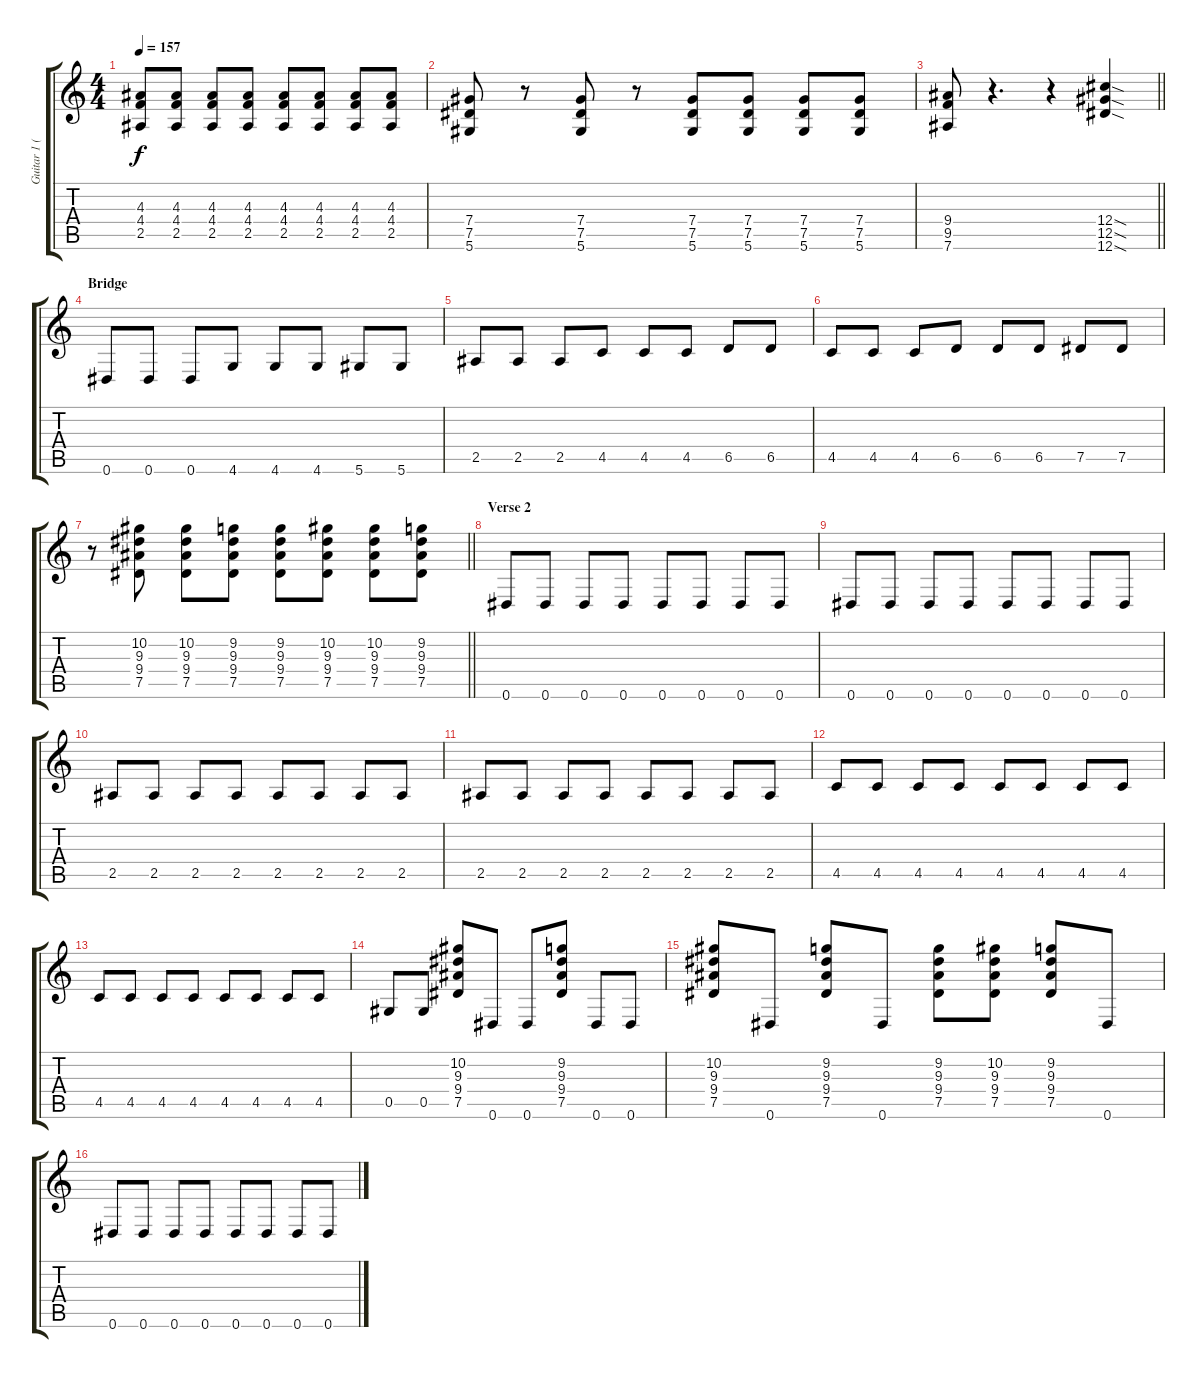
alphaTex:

\track ("Guitar 1 (solo)" "Guitar 1 (") {instrument distortionguitar}
\staff {score tabs}
\tuning (Eb4 Bb3 Gb3 Db3 Ab2 Eb2) {hide}
\ts (4 4)
\tempo 157
\clef g2
\ks c
(4.3 4.4 2.5).8{dy f} (4.3 4.4 2.5).8 (4.3 4.4 2.5).8 (4.3 4.4 2.5).8 (4.3 4.4 2.5).8 (4.3 4.4 2.5).8 (4.3 4.4 2.5).8 (4.3 4.4 2.5).8 |
(7.4 7.5 5.6).8 r.8 (7.4 7.5 5.6).8 r.8 (7.4 7.5 5.6).8 (7.4 7.5 5.6).8 (7.4 7.5 5.6).8 (7.4 7.5 5.6).8 |
\barLineRight lightlight
(9.4 9.5 7.6).8 r.4{d} r.4 (12.4{sod} 12.5{sod} 12.6{sod}).4 |
\section ("" "Bridge")
0.6.8 0.6.8 0.6.8 4.6.8 4.6.8 4.6.8 5.6.8 5.6.8 |
2.5.8 2.5.8 2.5.8 4.5.8 4.5.8 4.5.8 6.5.8 6.5.8 |
4.5.8 4.5.8 4.5.8 6.5.8 6.5.8 6.5.8 7.5.8 7.5.8 |
\barLineRight lightlight
r.8 (10.2 9.3 9.4 7.5).8 (10.2 9.3 9.4 7.5).8 (9.2 9.3 9.4 7.5).8 (9.2 9.3 9.4 7.5).8 (10.2 9.3 9.4 7.5).8 (10.2 9.3 9.4 7.5).8 (9.2 9.3 9.4 7.5).8 |
\section ("" "Verse 2")
0.6.8 0.6.8 0.6.8 0.6.8 0.6.8 0.6.8 0.6.8 0.6.8 |
0.6.8 0.6.8 0.6.8 0.6.8 0.6.8 0.6.8 0.6.8 0.6.8 |
2.5.8 2.5.8 2.5.8 2.5.8 2.5.8 2.5.8 2.5.8 2.5.8 |
2.5.8 2.5.8 2.5.8 2.5.8 2.5.8 2.5.8 2.5.8 2.5.8 |
4.5.8 4.5.8 4.5.8 4.5.8 4.5.8 4.5.8 4.5.8 4.5.8 |
4.5.8 4.5.8 4.5.8 4.5.8 4.5.8 4.5.8 4.5.8 4.5.8 |
0.5.8 0.5.8 (10.2 9.3 9.4 7.5).8 0.6.8 0.6.8 (9.2 9.3 9.4 7.5).8 0.6.8 0.6.8 |
(10.2 9.3 9.4 7.5).8 0.6.8 (9.2 9.3 9.4 7.5).8 0.6.8 (9.2 9.3 9.4 7.5).8 (10.2 9.3 9.4 7.5).8 (9.2 9.3 9.4 7.5).8 0.6.8 |
0.6.8 0.6.8 0.6.8 0.6.8 0.6.8 0.6.8 0.6.8 0.6.8
